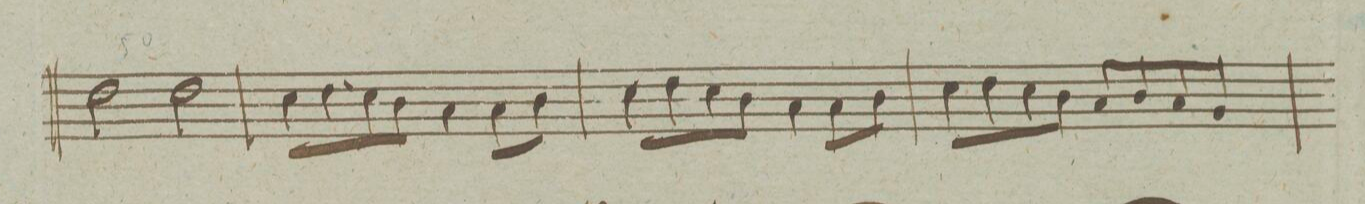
**kern
*I"Fagotto ſecondo
*clefF4
*k[]
*met(c)
*M4/4
2F\
2F\
=85
8E\L
8F\
8E\
8D\J
4C\
8C\L
8D\J
=86
8E\L
8F\
8E\
8D\J
4C\
8C\L
8D\J
=87
8E\L
8F\
8E\
8D\J
8C/L
8D/
8C/
8BB/J
=88
*-
